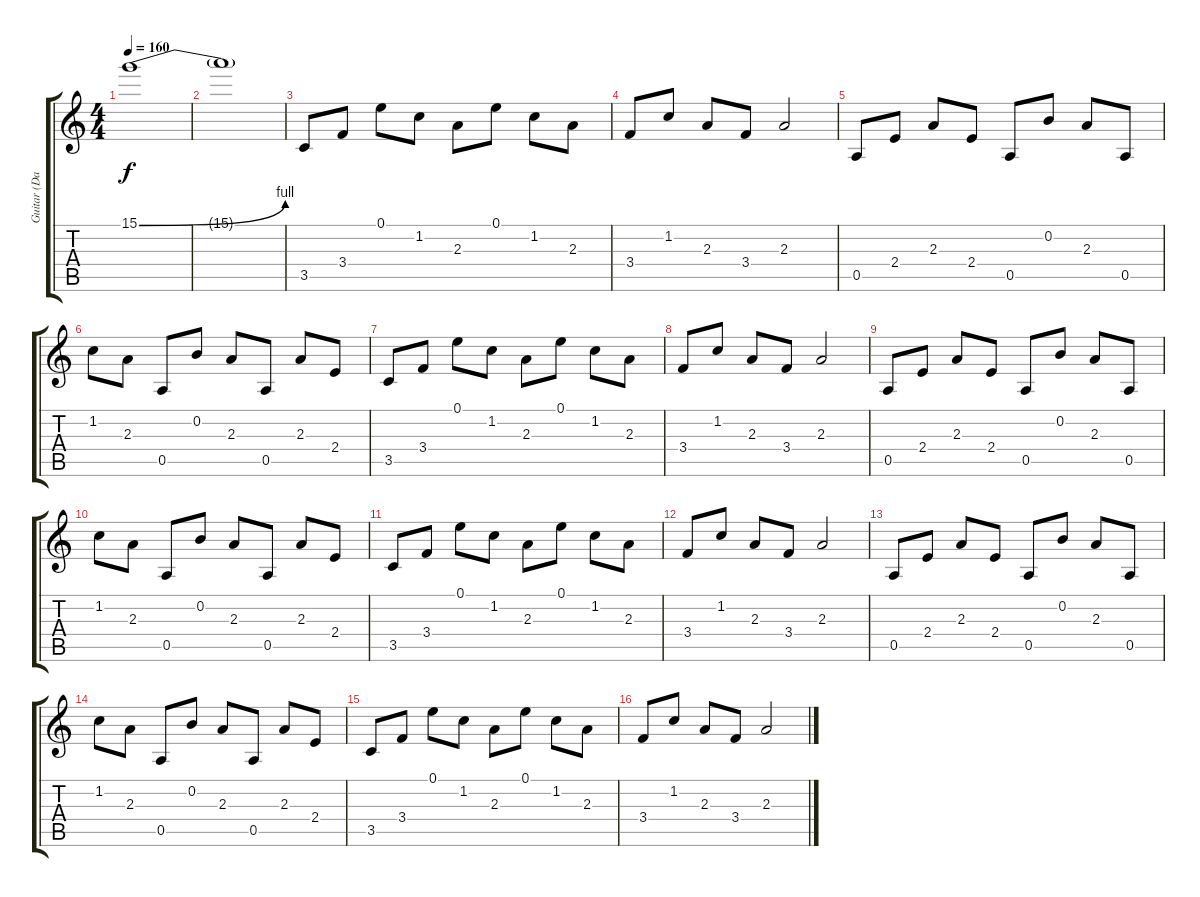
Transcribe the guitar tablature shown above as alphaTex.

\track ("Guitar (Dave)" "Guitar (Da") {instrument distortionguitar}
\staff {score tabs}
\tuning (E4 B3 G3 D3 A2 E2) {hide}
\ts (4 4)
\tempo 160
\clef g2
\ks c
15.1{be (bend 0 0 60 4)}.1{dy f} |
15.1{t}.1 |
3.5.8{volume 6 instrument electricguitarclean} 3.4.8 0.1.8 1.2.8 2.3.8 0.1.8 1.2.8 2.3.8 |
3.4.8 1.2.8 2.3.8 3.4.8 2.3.2 |
0.5.8 2.4.8 2.3.8 2.4.8 0.5.8 0.2.8 2.3.8 0.5.8 |
1.2.8 2.3.8 0.5.8 0.2.8 2.3.8 0.5.8 2.3.8 2.4.8 |
3.5.8 3.4.8 0.1.8 1.2.8 2.3.8 0.1.8 1.2.8 2.3.8 |
3.4.8 1.2.8 2.3.8 3.4.8 2.3.2 |
0.5.8 2.4.8 2.3.8 2.4.8 0.5.8 0.2.8 2.3.8 0.5.8 |
1.2.8 2.3.8 0.5.8 0.2.8 2.3.8 0.5.8 2.3.8 2.4.8 |
3.5.8 3.4.8 0.1.8 1.2.8 2.3.8 0.1.8 1.2.8 2.3.8 |
3.4.8 1.2.8 2.3.8 3.4.8 2.3.2 |
0.5.8 2.4.8 2.3.8 2.4.8 0.5.8 0.2.8 2.3.8 0.5.8 |
1.2.8 2.3.8 0.5.8 0.2.8 2.3.8 0.5.8 2.3.8 2.4.8 |
3.5.8 3.4.8 0.1.8 1.2.8 2.3.8 0.1.8 1.2.8 2.3.8 |
3.4.8 1.2.8 2.3.8 3.4.8 2.3.2
